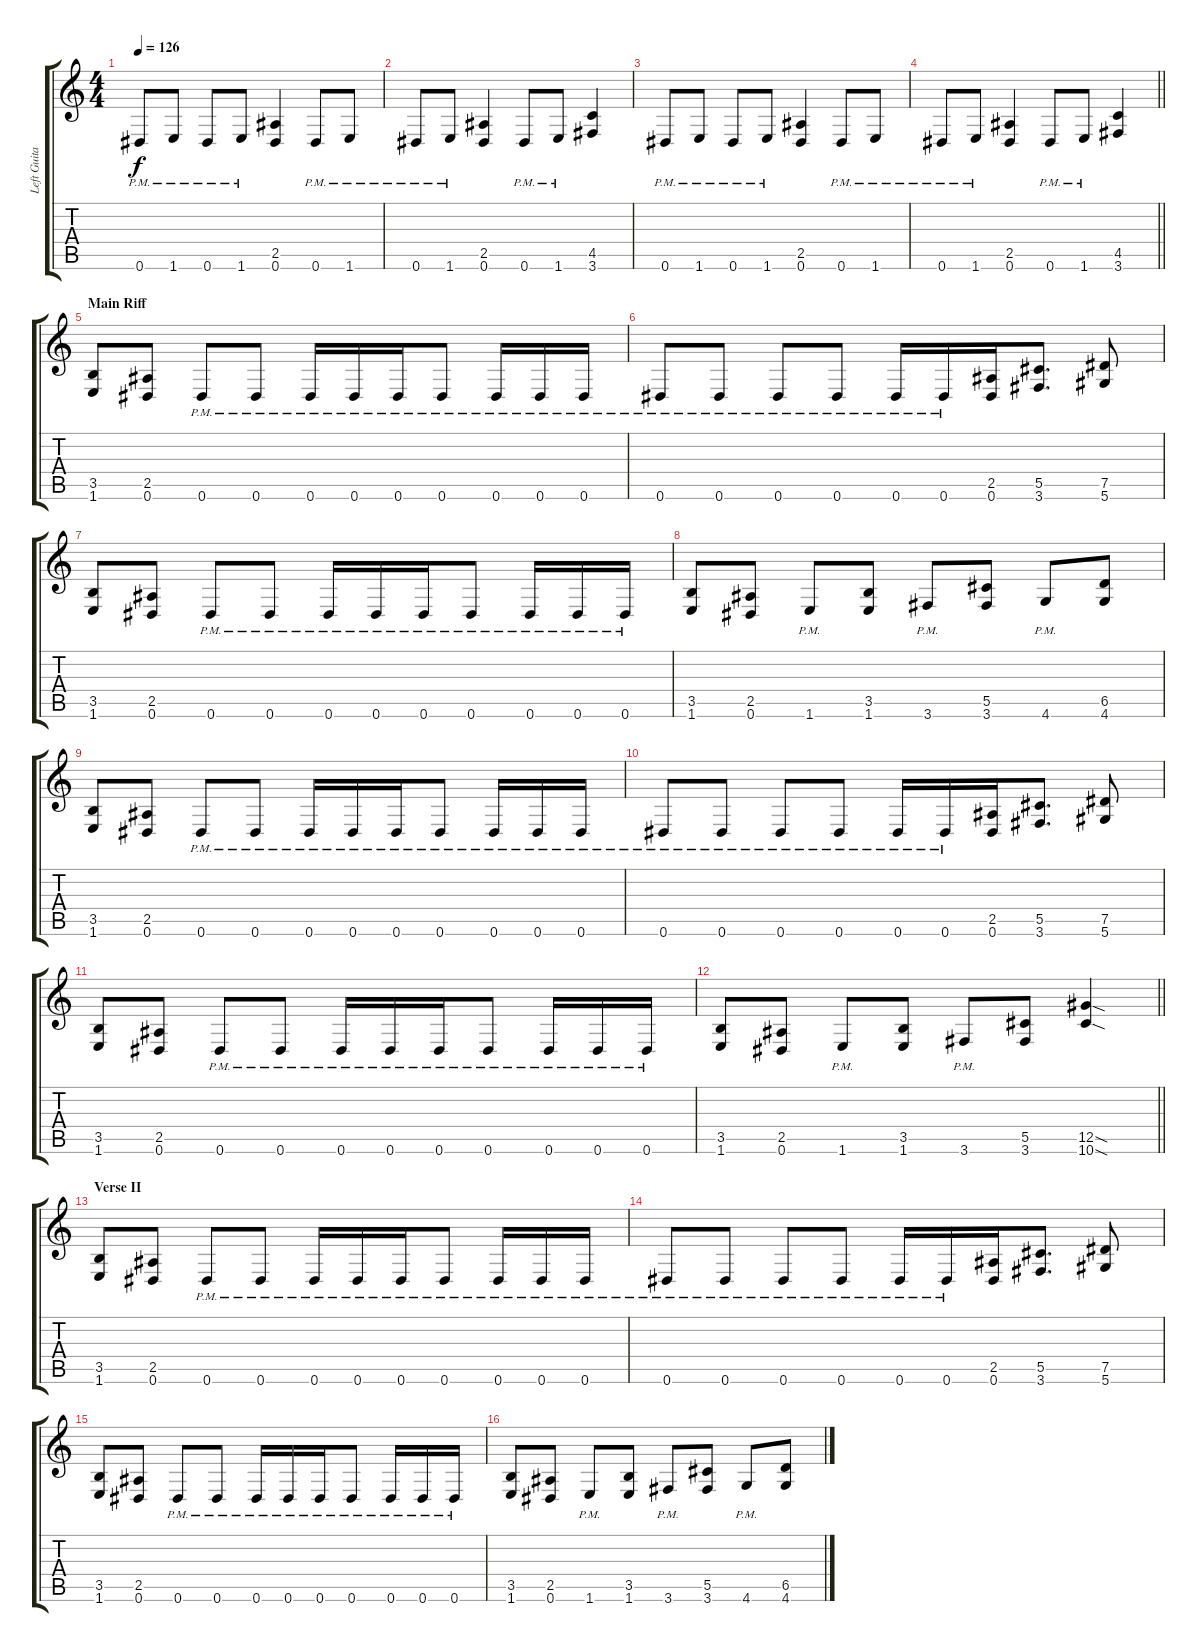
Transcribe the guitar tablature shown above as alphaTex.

\track ("Left Guitar" "Left Guita") {instrument distortionguitar}
\staff {score tabs}
\tuning (Eb4 Bb3 Gb3 Db3 Ab2 Eb2) {hide}
\ts (4 4)
\tempo 126
\clef g2
\ks c
0.6{pm}.8{dy f} 1.6{pm}.8 0.6{pm}.8 1.6{pm}.8 (2.5 0.6).4 0.6{pm}.8 1.6{pm}.8 |
0.6{pm}.8 1.6{pm}.8 (2.5 0.6).4 0.6{pm}.8 1.6{pm}.8 (4.5 3.6).4 |
0.6{pm}.8 1.6{pm}.8 0.6{pm}.8 1.6{pm}.8 (2.5 0.6).4 0.6{pm}.8 1.6{pm}.8 |
\barLineRight lightlight
0.6{pm}.8 1.6{pm}.8 (2.5 0.6).4 0.6{pm}.8 1.6{pm}.8 (4.5 3.6).4 |
\section ("" "Main Riff")
(3.5 1.6).8 (2.5 0.6).8 0.6{pm}.8 0.6{pm}.8 0.6{pm}.16 0.6{pm}.16 0.6{pm}.16 0.6{pm}.8 0.6{pm}.16 0.6{pm}.16 0.6{pm}.16 |
0.6{pm}.8 0.6{pm}.8 0.6{pm}.8 0.6{pm}.8 0.6{pm}.16 0.6{pm}.16 (2.5 0.6).16 (5.5 3.6).8{d} (7.5 5.6).8 |
(3.5 1.6).8 (2.5 0.6).8 0.6{pm}.8 0.6{pm}.8 0.6{pm}.16 0.6{pm}.16 0.6{pm}.16 0.6{pm}.8 0.6{pm}.16 0.6{pm}.16 0.6{pm}.16 |
(3.5 1.6).8 (2.5 0.6).8 1.6{pm}.8 (3.5 1.6).8 3.6{pm}.8 (5.5 3.6).8 4.6{pm}.8 (6.5 4.6).8 |
(3.5 1.6).8 (2.5 0.6).8 0.6{pm}.8 0.6{pm}.8 0.6{pm}.16 0.6{pm}.16 0.6{pm}.16 0.6{pm}.8 0.6{pm}.16 0.6{pm}.16 0.6{pm}.16 |
0.6{pm}.8 0.6{pm}.8 0.6{pm}.8 0.6{pm}.8 0.6{pm}.16 0.6{pm}.16 (2.5 0.6).16 (5.5 3.6).8{d} (7.5 5.6).8 |
(3.5 1.6).8 (2.5 0.6).8 0.6{pm}.8 0.6{pm}.8 0.6{pm}.16 0.6{pm}.16 0.6{pm}.16 0.6{pm}.8 0.6{pm}.16 0.6{pm}.16 0.6{pm}.16 |
\barLineRight lightlight
(3.5 1.6).8 (2.5 0.6).8 1.6{pm}.8 (3.5 1.6).8 3.6{pm}.8 (5.5 3.6).8 (12.5{sod} 10.6{sod}).4 |
\section ("" "Verse II")
(3.5 1.6).8 (2.5 0.6).8 0.6{pm}.8 0.6{pm}.8 0.6{pm}.16 0.6{pm}.16 0.6{pm}.16 0.6{pm}.8 0.6{pm}.16 0.6{pm}.16 0.6{pm}.16 |
0.6{pm}.8 0.6{pm}.8 0.6{pm}.8 0.6{pm}.8 0.6{pm}.16 0.6{pm}.16 (2.5 0.6).16 (5.5 3.6).8{d} (7.5 5.6).8 |
(3.5 1.6).8 (2.5 0.6).8 0.6{pm}.8 0.6{pm}.8 0.6{pm}.16 0.6{pm}.16 0.6{pm}.16 0.6{pm}.8 0.6{pm}.16 0.6{pm}.16 0.6{pm}.16 |
(3.5 1.6).8 (2.5 0.6).8 1.6{pm}.8 (3.5 1.6).8 3.6{pm}.8 (5.5 3.6).8 4.6{pm}.8 (6.5 4.6).8
